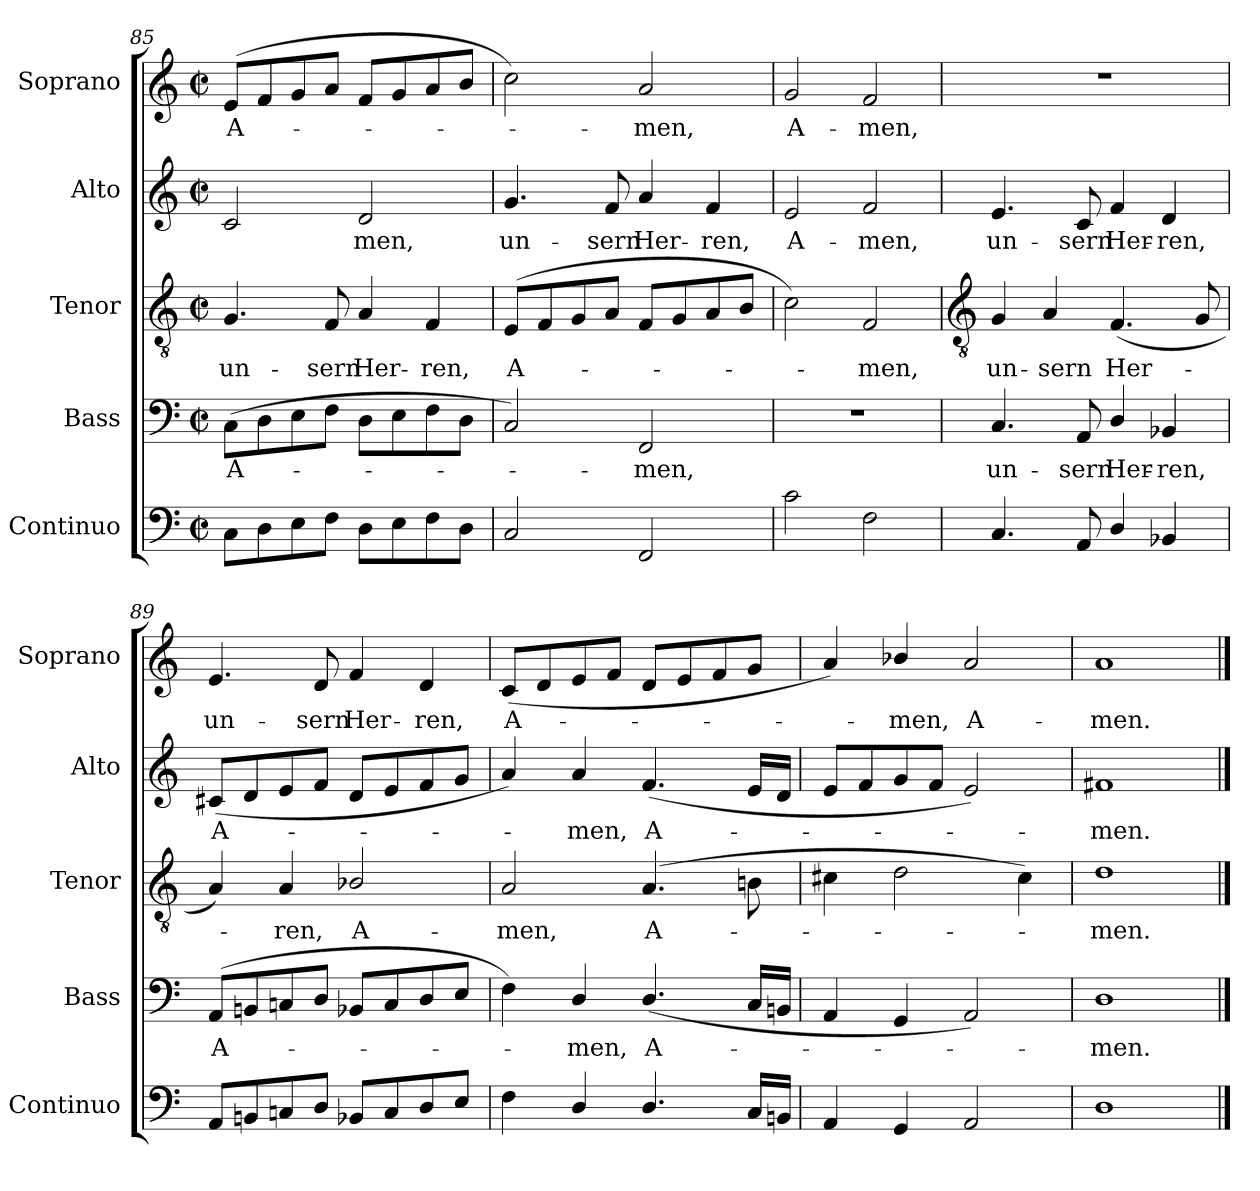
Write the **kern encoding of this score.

**kern	**kern	**text	**kern	**text	**kern	**text	**kern	**text
*part5	*part4	*part4	*part3	*part3	*part2	*part2	*part1	*part1
*staff5	*staff4	*staff4	*staff3	*staff3	*staff2	*staff2	*staff1	*staff1
*I"Continuo	*I"Bass	*	*I"Tenor	*	*I"Alto	*	*I"Soprano	*
*I'Continuo	*I'Bass	*	*I'Tenor	*	*I'Alto	*	*I'Soprano	*
*clefF4	*clefF4	*	*clefGv2	*	*clefG2	*	*clefG2	*
*k[]	*k[]	*	*k[]	*	*k[]	*	*k[]	*
*C:	*C:	*	*C:	*	*C:	*	*C:	*
*M2/2	*M2/2	*	*M2/2	*	*M2/2	*	*M2/2	*
*met(c|)	*met(c|)	*	*met(c|)	*	*met(c|)	*	*met(c|)	*
=85	=85	=85	=85	=85	=85	=85	=85	=85
!	!	!LO:LY:b	!	!LO:LY:b	!	!	!	!LO:LY:b
8CL	(>8CL	A-	4.G	un-	2c	.	(<8eL	A-
8D	8D	.	.	.	.	.	8f	.
8E	8E	.	.	.	.	.	8g	.
!	!	!	!	!LO:LY:b	!	!	!	!
8FJ	8FJ	.	8F	-sern	.	.	8aJ	.
!	!	!	!	!LO:LY:b	!	!LO:LY:b	!	!
8DL	8DL	.	4A	Her-	2d	men,	8fL	.
8E	8E	.	.	.	.	.	8g	.
!	!	!	!	!LO:LY:b	!	!	!	!
8F	8F	.	4F	-ren,	.	.	8a	.
8DJ	8DJ	.	.	.	.	.	8bJ	.
=86	=86	=86	=86	=86	=86	=86	=86	=86
!	!	!	!	!LO:LY:b	!	!LO:LY:b	!	!
2C	2C)	.	(<8EL	A-	4.g	un-	2cc)	.
.	.	.	8F	.	.	.	.	.
.	.	.	8G	.	.	.	.	.
!	!	!	!	!	!	!LO:LY:b	!	!
.	.	.	8AJ	.	8f	-sern	.	.
!	!	!LO:LY:b	!	!	!	!LO:LY:b	!	!LO:LY:b
2FF	2FF	men,	8FL	.	4a	Her-	2a	men,
.	.	.	8G	.	.	.	.	.
!	!	!	!	!	!	!LO:LY:b	!	!
.	.	.	8A	.	4f	-ren,	.	.
.	.	.	8BJ	.	.	.	.	.
=87	=87	=87	=87	=87	=87	=87	=87	=87
!	!	!	!	!	!	!LO:LY:b	!	!LO:LY:b
2c	1r	.	2c)	.	2e	A-	2g	A-
!	!	!	!	!LO:LY:b	!	!LO:LY:b	!	!LO:LY:b
2F	.	.	2F	men,	2f	-men,	2f	-men,
!!LO:LB:g=z
=88	=88	=88	=88	=88	=88	=88	=88	=88
*	*	*	*clefGv2	*	*	*	*	*
!	!	!LO:LY:b	!	!LO:LY:b	!	!LO:LY:b	!	!
4.C	4.C	un-	4G	un-	4.e	un-	1r	.
!	!	!	!	!LO:LY:b	!	!	!	!
.	.	.	4A	-sern	.	.	.	.
!	!	!LO:LY:b	!	!	!	!LO:LY:b	!	!
8AA	8AA	-sern	.	.	8c	-sern	.	.
!	!	!LO:LY:b	!	!LO:LY:b	!	!LO:LY:b	!	!
4D/	4D/	Her-	(<4.F	Her-	4f	Her-	.	.
!	!	!LO:LY:b	!	!	!	!LO:LY:b	!	!
4BB-X	4BB-X	-ren,	.	.	4d	-ren,	.	.
.	.	.	8G	.	.	.	.	.
=89	=89	=89	=89	=89	=89	=89	=89	=89
!	!	!LO:LY:b	!	!	!	!LO:LY:b	!	!LO:LY:b
8AAL	(<8AAL	A-	4A)	.	(<8c#XL	A-	4.e	un-
8BBn	8BBn	.	.	.	8d	.	.	.
!	!	!	!	!LO:LY:b	!	!	!	!
8Cn	8Cn	.	4A	ren,	8e	.	.	.
!	!	!	!	!	!	!	!	!LO:LY:b
8DJ	8DJ	.	.	.	8fJ	.	8d	-sern
!	!	!	!	!LO:LY:b	!	!	!	!LO:LY:b
8BB-XL	8BB-XL	.	2B-X/	A-	8dL	.	4f	Her-
8C	8C	.	.	.	8e	.	.	.
!	!	!	!	!	!	!	!	!LO:LY:b
8D	8D	.	.	.	8f	.	4d	-ren,
8EJ	8EJ	.	.	.	8gJ	.	.	.
=90	=90	=90	=90	=90	=90	=90	=90	=90
!	!	!	!	!LO:LY:b	!	!	!	!LO:LY:b
4F	4F)	.	2A	-men,	4a)	.	(<8cL	A-
.	.	.	.	.	.	.	8d	.
!	!	!LO:LY:b	!	!	!	!LO:LY:b	!	!
4D/	4D/	men,	.	.	4a	men,	8e	.
.	.	.	.	.	.	.	8fJ	.
!	!	!LO:LY:b	!	!LO:LY:b	!	!LO:LY:b	!	!
4.D/	(<4.D/	A-	(>4.A	A-	(<4.f	A-	8dL	.
.	.	.	.	.	.	.	8e	.
.	.	.	.	.	.	.	8f	.
16CLL	16CLL	.	8Bn	.	16eLL	.	8gJ	.
16BBnJJ	16BBnJJ	.	.	.	16dJJ	.	.	.
=91	=91	=91	=91	=91	=91	=91	=91	=91
4AA	4AA	.	4c#X	.	8eL	.	4a)	.
.	.	.	.	.	8f	.	.	.
!	!	!	!	!	!	!	!	!LO:LY:b
4GG	4GG	.	2d	.	8g	.	4b-X/	men,
.	.	.	.	.	8fJ	.	.	.
!	!	!	!	!	!	!	!	!LO:LY:b
2AA	2AA)	.	.	.	2e)	.	2a	A-
.	.	.	4c#)	.	.	.	.	.
=92	=92	=92	=92	=92	=92	=92	=92	=92
!	!	!LO:LY:b	!	!LO:LY:b	!	!LO:LY:b	!	!LO:LY:b
1D	1D	men.	1d	men.	1f#X	men.	1a	-men.
==	==	==	==	==	==	==	==	==
*-	*-	*-	*-	*-	*-	*-	*-	*-
